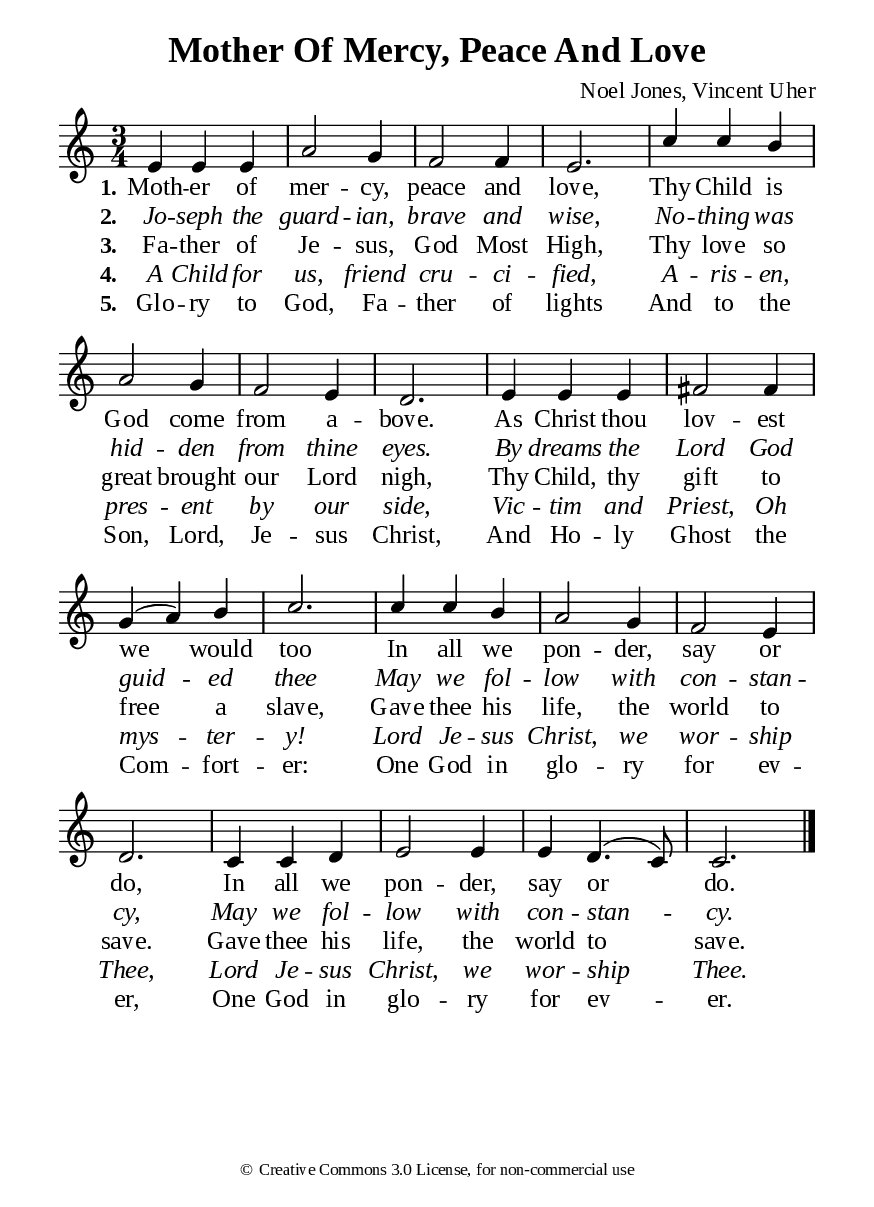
\version "2.18.2"

\header {
  title = "Mother Of Mercy, Peace And Love"
  composer = "Noel Jones, Vincent Uher"
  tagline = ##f
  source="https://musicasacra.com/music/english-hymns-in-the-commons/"
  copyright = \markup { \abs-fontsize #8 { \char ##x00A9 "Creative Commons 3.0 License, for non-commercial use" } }
}

global= {
  \key c \major
  \time 3/4
  \override Score.BarNumber.break-visibility = ##(#f #f #f)
}

\paper {
  #(set-paper-size "a5")
  top-margin = 10\mm
  bottom-margin = 5\mm
  left-margin = 10\mm
  right-margin = 10\mm
  indent = #0
  #(define fonts
	 (make-pango-font-tree "Liberation Serif"
	 		       "Liberation Serif"
			       "Liberation Serif"
			       (/ 20 20)))
  system-system-spacing = #'((basic-distance . 3) (padding . 3))
}

printItalic = \with {
  \override LyricText.font-shape = #'italic
}

% Verse music
musicVerseSoprano = \relative c' {
  %{	01	%} e4 e e |
  %{	02	%} a2 g4 |
  %{	03	%} f2 f4 |
  %{	04	%} e2. |
  %{	05	%} c'4 c b |
  %{	06	%} a2 g4 |
  %{	07	%} f2 e4 |
  %{	08	%} d2. |
  %{	09	%} e4 e e |
  %{	10	%} fis2 fis4 |
  %{	11	%} g (a) b |
  %{	12	%} c2. |
  %{	13	%} c4 c b |
  %{	14	%} a2 g4 |
  %{	15	%} f2 e4 |
  %{	16	%} d2. |
  %{	17	%} c4 c d |
  %{	18	%} e2 e4 |
  %{	19	%} e d4. (c8) |
  %{	20	%} c2. \bar "|."
}

% Verse lyrics
verseOne = \lyricmode {
  \set stanza = #"1."
  Moth -- er of mer -- cy, peace and love,
  Thy Child is God come from a -- bove.
  As Christ thou lov -- est we would too
  In all we pon -- der, say or do,
  In all we pon -- der, say or do.
}

verseTwo = \lyricmode {
  \set stanza = #"2."
  Jo -- seph the guard -- ian, brave and wise,
  No -- thing was hid -- den from thine eyes.
  By dreams the Lord God guid -- ed thee
  May we fol -- low with con -- stan -- cy,
  May we fol -- low with con -- stan -- cy.
}

verseThree = \lyricmode {
  \set stanza = #"3."
  Fa -- ther of Je -- sus, God Most High,
  Thy love so great brought our Lord nigh,
  Thy Child, thy gift to free a slave,
  Gave thee his life, the world to save.
  Gave thee his life, the world to save.
}

verseFour = \lyricmode {
  \set stanza = #"4."
  A Child for us, friend cru -- ci -- fied,
  A -- ris -- en, pres -- ent by our side,
  Vic -- tim and Priest, Oh mys -- ter -- y!
  Lord Je -- sus Christ, we wor -- ship Thee,
  Lord Je -- sus Christ, we wor -- ship Thee.
}

verseFive = \lyricmode {
  \set stanza = #"5."
  Glo -- ry to God, Fa -- ther of lights
  And to the Son, Lord, Je -- sus Christ,
  And Ho -- ly Ghost the Com -- fort -- er:
  One God in glo -- ry for ev -- er,
  One God in glo -- ry for ev -- er.
}

% Layout
\score {
    \new ChoirStaff <<
      \new Staff <<
        \clef "treble"
        \new Voice = "sopranos" { \global \stemUp \slurUp \musicVerseSoprano }
      >>
      \new Lyrics \lyricsto sopranos \verseOne
      \new Lyrics \printItalic \lyricsto sopranos \verseTwo
      \new Lyrics \lyricsto sopranos \verseThree
      \new Lyrics \printItalic \lyricsto sopranos \verseFour
      \new Lyrics \lyricsto sopranos \verseFive
    >>
}
